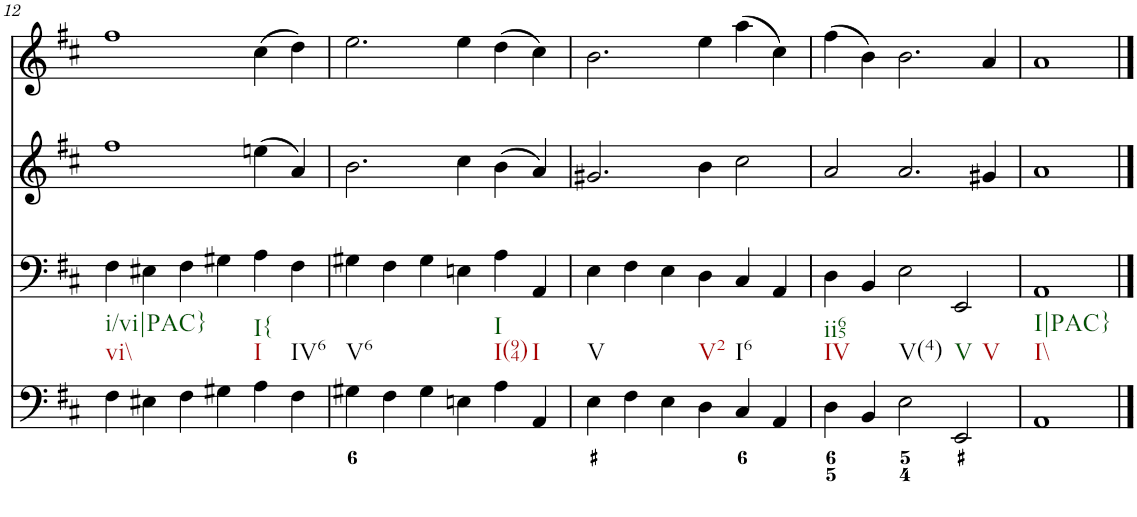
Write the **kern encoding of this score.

**kern	**kern	**kern	**kern
*part4	*part3	*part2	*part1
*staff4	*staff3	*staff2	*staff1
*I"Piano	*I"Piano	*I"Piano	*I"Piano
*I'Pno	*I'Pno	*I'Pno	*I'Pno
!!LO:PB:g=z
*clefF4	*clefF4	*clefG2	*clefG2
*k[f#c#]	*k[f#c#]	*k[f#c#]	*k[f#c#]
*D:	*D:	*D:	*D:
*M3/2	*M3/2	*M3/2	*M3/2
=12	=12	=12	=12
!LO:TX:b:t=vi\\	!	!	!
!LO:TX:b:t=i/vi|PAC}	!	!	!
4F#\	4F#\	1ff#	1ff#
4E#X\	4E#X\	.	.
4F#\	4F#\	.	.
4G#X\	4G#X\	.	.
!LO:TX:b:t=I	!	!	!
!LO:TX:b:t=I{	!	!	!
4A\	4A\	(4een\	(4cc#\
!LO:TX:b:t=IV6	!	!	!
4F#\	4F#\	4a/)	4dd\)
=13	=13	=13	=13
!LO:TX:b:t=V6	!	!	!
4G#X\	4G#X\	2.b\	2.ee\
4F#\	4F#\	.	.
4G#\	4G#\	.	.
4En\	4En\	4cc#\	4ee\
!LO:TX:b:t=I(94)	!	!	!
!LO:TX:b:t=I	!	!	!
4A\	4A\	(4b\	(4dd\
!LO:TX:b:t=I	!	!	!
4AA/	4AA/	4a/)	4cc#\)
=14	=14	=14	=14
!LO:TX:b:t=V	!	!	!
4E\	4E\	2.g#X/	2.b\
4F#\	4F#\	.	.
4E\	4E\	.	.
!LO:TX:b:t=V2	!	!	!
4D\	4D\	4b\	4ee\
!LO:TX:b:t=I6	!	!	!
4C#/	4C#/	2cc#\	(4aa\
4AA/	4AA/	.	4cc#\)
=15	=15	=15	=15
!LO:TX:b:t=IV	!	!	!
!LO:TX:b:t=ii65	!	!	!
4D\	4D\	2a/	(4ff#\
4BB/	4BB/	.	4b\)
!LO:TX:b:t=V(4)	!	!	!
2E\	2E\	2.a/	2.b\
!LO:TX:b:t=V	!	!	!
!LO:TX:b:t=V	!	!	!
2EE/	2EE/	.	.
.	.	4g#X/	4a/
=16	=16	=16	=16
!LO:TX:b:t=I\\	!	!	!
!LO:TX:b:t=I|PAC}	!	!	!
1AA	1AA	1a	1a
==	==	==	==
*-	*-	*-	*-
